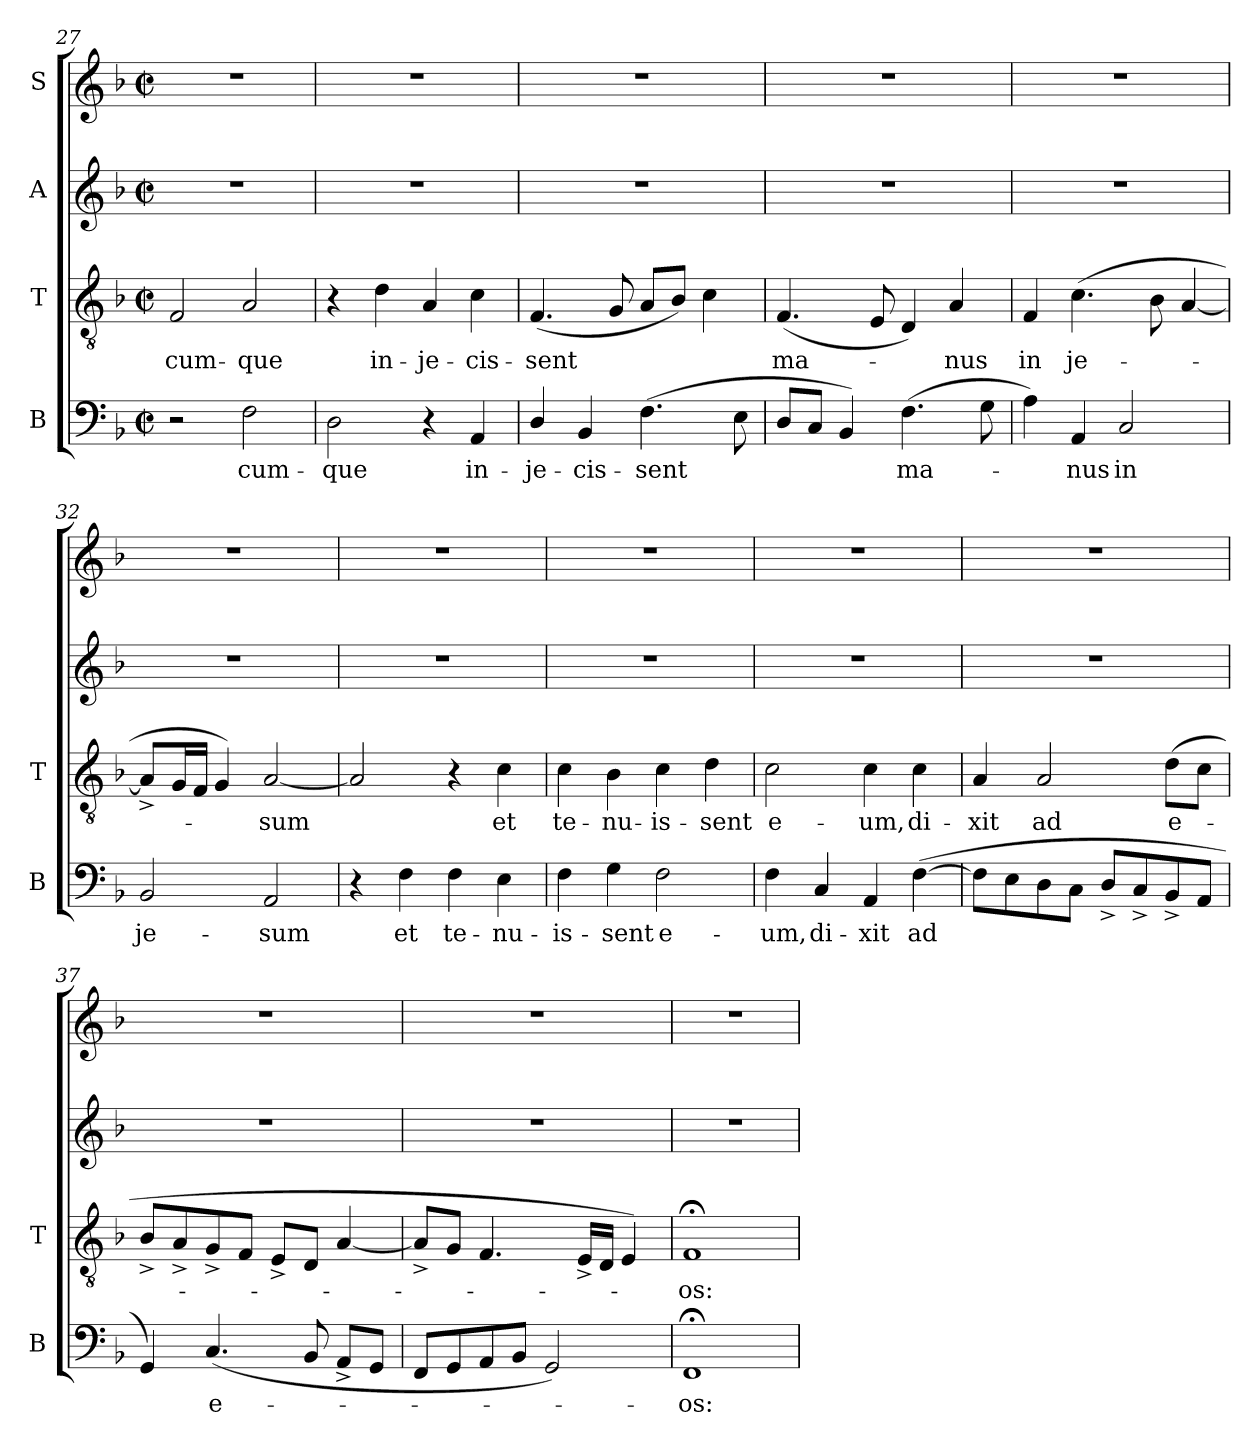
**kern	**text	**kern	**text	**kern	**kern
*part4	*part4	*part3	*part3	*part2	*part1
*staff4	*staff4	*staff3	*staff3	*staff2	*staff1
*I"B	*	*I"T	*	*I"A	*I"S
*I'B	*	*I'T	*	*	*
!!LO:LB:g=z
*clefF4	*	*clefGv2	*	*clefG2	*clefG2
*k[b-]	*	*k[b-]	*	*k[b-]	*k[b-]
*F:	*	*F:	*	*F:	*F:
*M2/2	*	*M2/2	*	*M2/2	*M2/2
*met(c|)	*	*met(c|)	*	*met(c|)	*met(c|)
=27	=27	=27	=27	=27	=27
!	!	!	!LO:LY:b	!	!
2r	.	2F/	cum-	1r	1r
!	!LO:LY:b	!	!LO:LY:b:rj	!	!
2F\	cum-	2A/	-que	.	.
=28	=28	=28	=28	=28	=28
!	!LO:LY:b:rj	!	!	!	!
2D\	-que	4r	.	1r	1r
!	!	!	!LO:LY:b	!	!
.	.	4d\	in-	.	.
!	!	!	!LO:LY:b	!	!
4r	.	4A/	-je-	.	.
!	!LO:LY:b	!	!LO:LY:b:rj	!	!
4AA/	in-	4c\	-cis-	.	.
=29	=29	=29	=29	=29	=29
!	!LO:LY:b	!	!LO:LY:b	!	!
4D/	-je-	(<4.F/	-sent	1r	1r
!	!LO:LY:b:rj	!	!	!	!
4BB-/	-cis-	.	.	.	.
.	.	8G/	.	.	.
!	!LO:LY:b	!	!	!	!
(<4.F\	-sent	8A/L	.	.	.
.	.	8B-/J)	.	.	.
.	.	4c\	.	.	.
8E\	.	.	.	.	.
=30	=30	=30	=30	=30	=30
!	!	!	!LO:LY:b	!	!
8D/L	.	(<4.F/	ma-	1r	1r
8C/J	.	.	.	.	.
4BB-/)	.	.	.	.	.
.	.	8E/	.	.	.
!	!LO:LY:b	!	!	!	!
(>4.F\	ma-	4D/)	.	.	.
!	!	!	!LO:LY:b	!	!
.	.	4A/	-nus	.	.
8G\	.	.	.	.	.
=31	=31	=31	=31	=31	=31
!	!	!	!LO:LY:b	!	!
4A\)	.	4F/	in	1r	1r
!	!LO:LY:b	!	!LO:LY:b	!	!
4AA/	-nus	(>4.c\	je-	.	.
!	!LO:LY:b	!	!	!	!
2C/	in	.	.	.	.
.	.	8B-\	.	.	.
.	.	[<4A/	.	.	.
=32	=32	=32	=32	=32	=32
!	!LO:LY:b	!	!	!	!
2BB-/	je-	8A^</L]	.	1r	1r
.	.	16G/L	.	.	.
.	.	16F/JJ	.	.	.
.	.	4G/)	.	.	.
!	!LO:LY:b	!	!LO:LY:b	!	!
2AA/	-sum	[<2A/	-sum	.	.
=33	=33	=33	=33	=33	=33
4r	.	2A/]	.	1r	1r
!	!LO:LY:b	!	!	!	!
4F\	et	.	.	.	.
!	!LO:LY:b	!	!	!	!
4F\	te-	4r	.	.	.
!	!LO:LY:b	!	!LO:LY:b	!	!
4E\	-nu-	4c\	et	.	.
!!LO:LB:g=z
=34	=34	=34	=34	=34	=34
!	!LO:LY:b	!	!LO:LY:b	!	!
4F\	-is-	4c\	te-	1r	1r
!	!LO:LY:b	!	!LO:LY:b	!	!
4G\	-sent	4B-\	-nu-	.	.
!	!LO:LY:b	!	!LO:LY:b	!	!
2F\	e-	4c\	-is-	.	.
!	!	!	!LO:LY:b:rj	!	!
.	.	4d\	-sent	.	.
=35	=35	=35	=35	=35	=35
!	!LO:LY:b	!	!LO:LY:b	!	!
4F\	-um,	2c\	e-	1r	1r
!	!LO:LY:b	!	!	!	!
4C/	di-	.	.	.	.
!	!LO:LY:b:rj	!	!LO:LY:b	!	!
4AA/	-xit	4c\	-um,	.	.
!	!LO:LY:b	!	!LO:LY:b	!	!
(>[>4F\	ad	4c\	di-	.	.
=36	=36	=36	=36	=36	=36
!	!	!	!LO:LY:b	!	!
8F\L]	.	4A/	-xit	1r	1r
8E\	.	.	.	.	.
!	!	!	!LO:LY:b	!	!
8D\	.	2A/	ad	.	.
8C\J	.	.	.	.	.
8D^</L	.	.	.	.	.
8C^</	.	.	.	.	.
!	!	!	!LO:LY:b	!	!
8BB-^</	.	(<8d\L	e-	.	.
8AA/J	.	8c\J	.	.	.
=37	=37	=37	=37	=37	=37
4GG/)	.	8B-^</L	.	1r	1r
.	.	8A^</	.	.	.
!	!LO:LY:b	!	!	!	!
(<4.C/	e-	8G^</	.	.	.
.	.	8F/J	.	.	.
.	.	8E^</L	.	.	.
8BB-/	.	8D/J	.	.	.
8AA^</L	.	[<4A/	.	.	.
8GG/J	.	.	.	.	.
=38	=38	=38	=38	=38	=38
8FF/L	.	8A^</L]	.	1r	1r
8GG/	.	8G/J	.	.	.
8AA/	.	4.F/	.	.	.
8BB-/J	.	.	.	.	.
2GG/)	.	.	.	.	.
.	.	16E^</LL	.	.	.
.	.	16D/JJ	.	.	.
.	.	4E/)	.	.	.
=39	=39	=39	=39	=39	=39
!	!LO:LY:b	!	!LO:LY:b	!	!
1FF;	-os:	1F;	-os:	1r	1r
=	=	=	=	=	=
*-	*-	*-	*-	*-	*-
